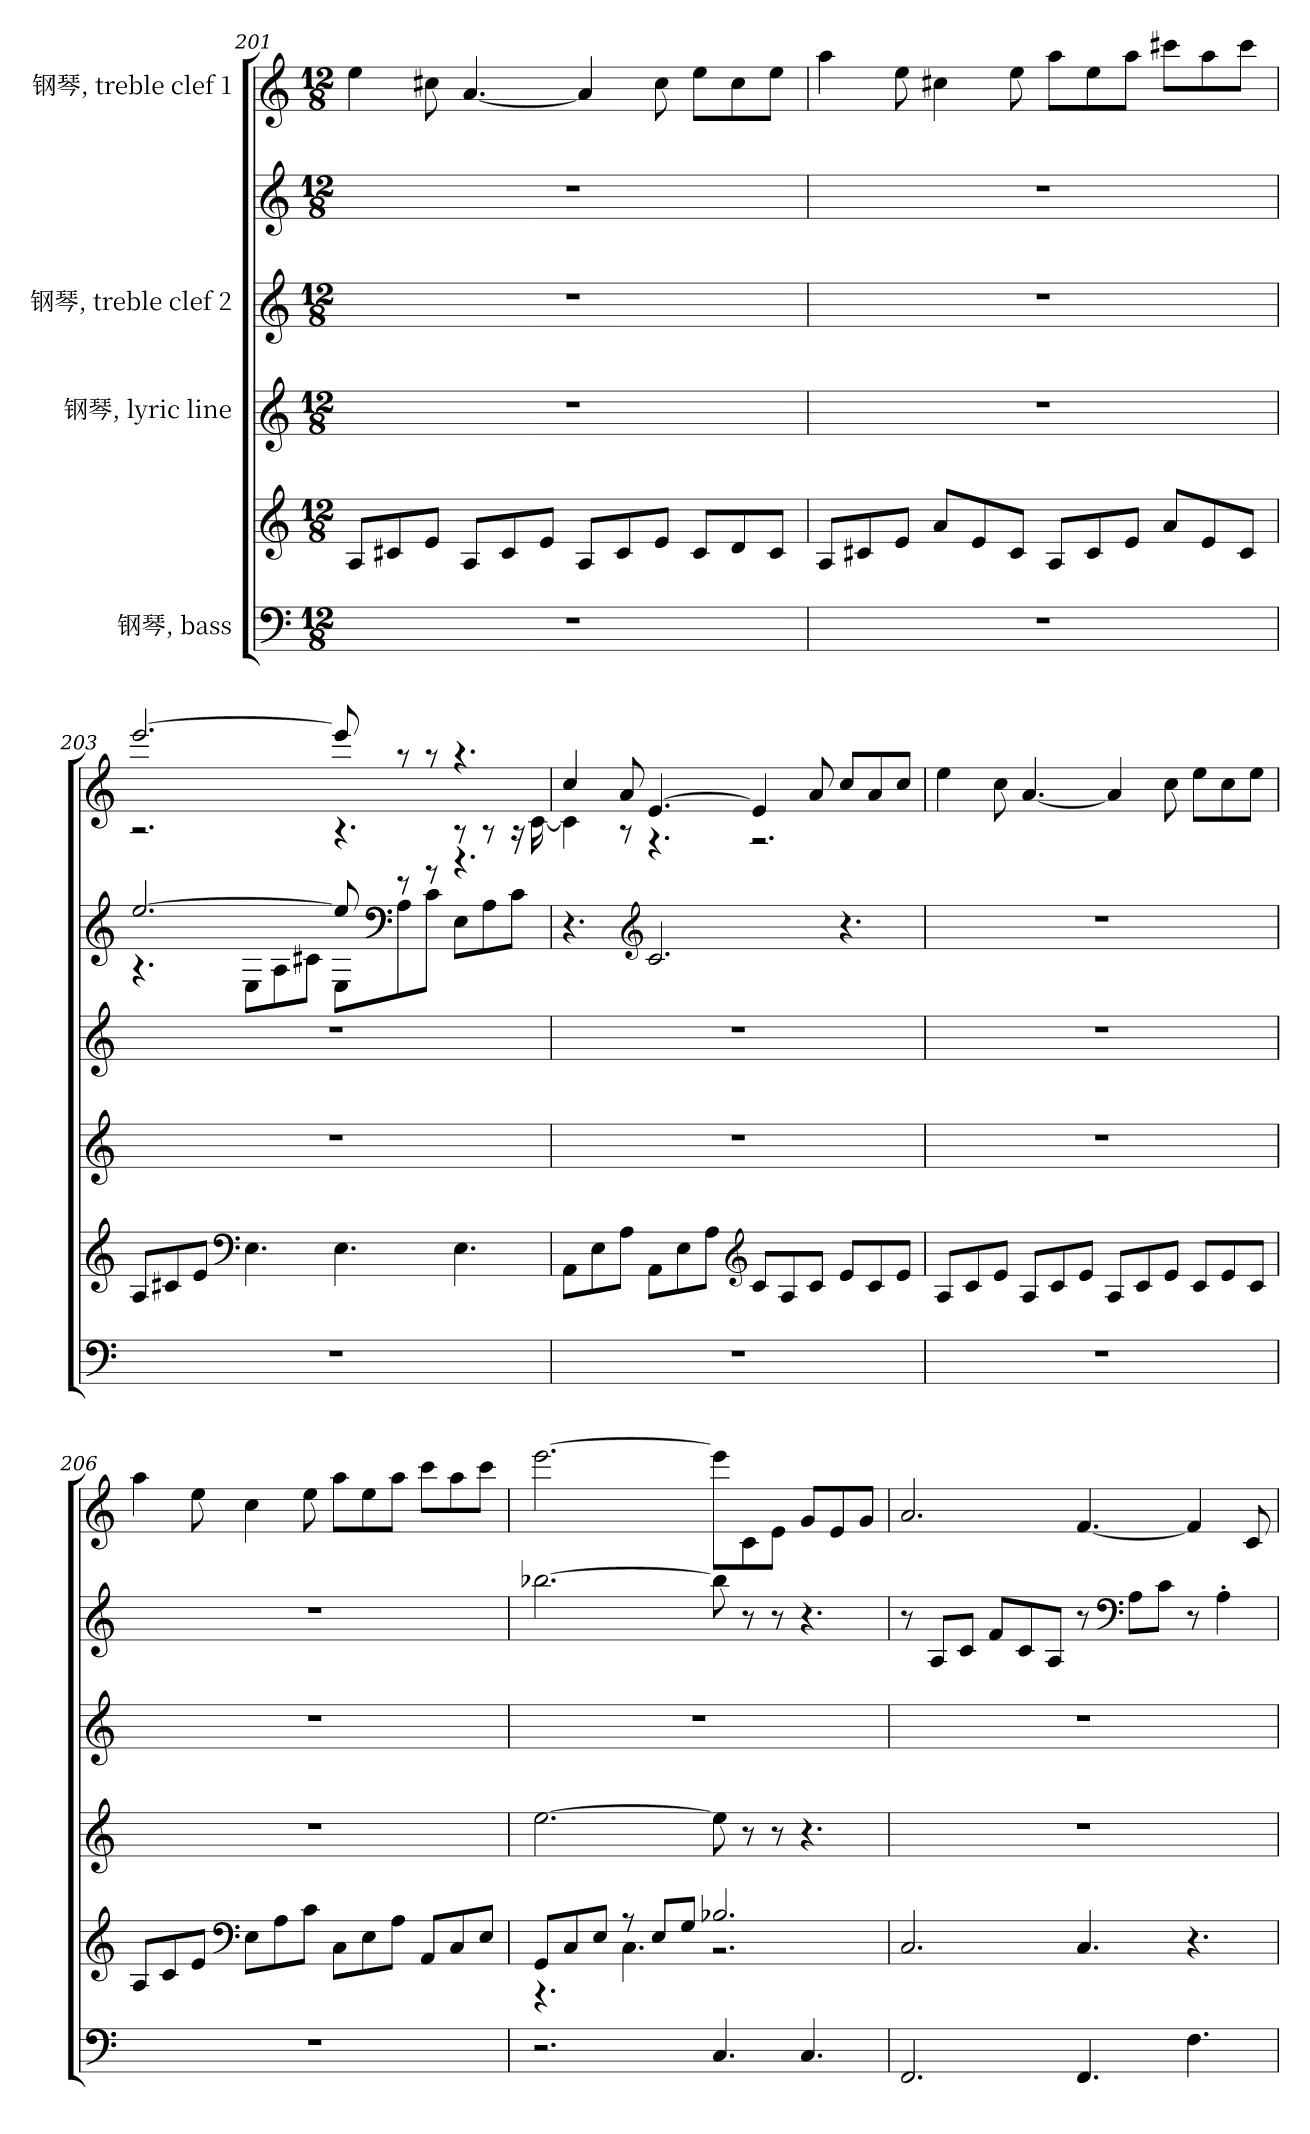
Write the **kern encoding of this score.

**kern	**kern	**kern	**kern	**kern	**kern
*part4	*part4	*part3	*part2	*part2	*part1
*staff6	*staff5	*staff4	*staff3	*staff2	*staff1
*I"钢琴, bass	*	*I"钢琴, lyric line	*I"钢琴, treble clef 2	*	*I"钢琴, treble clef 1
!!LO:LB:g=z
*clefF4	*clefG2	*clefG2	*clefG2	*clefG2	*clefG2
*k[]	*k[]	*k[]	*k[]	*k[]	*k[]
*M12/8	*M12/8	*M12/8	*M12/8	*M12/8	*M12/8
=201	=201	=201	=201	=201	=201
1.r	8A/L	1.r	1.r	1.r	4ee\
.	8c#X/	.	.	.	.
.	8e/J	.	.	.	8cc#X\
.	8A/L	.	.	.	[4.a/
.	8c#/	.	.	.	.
.	8e/J	.	.	.	.
.	8A/L	.	.	.	4a/]
.	8c#/	.	.	.	.
.	8e/J	.	.	.	8cc#\
.	8c#/L	.	.	.	8ee\L
.	8d/	.	.	.	8cc#\
.	8c#/J	.	.	.	8ee\J
=202	=202	=202	=202	=202	=202
1.r	8A/L	1.r	1.r	1.r	4aa\
.	8c#X/	.	.	.	.
.	8e/J	.	.	.	8ee\
.	8a/L	.	.	.	4cc#X\
.	8e/	.	.	.	.
.	8c#/J	.	.	.	8ee\
.	8A/L	.	.	.	8aa\L
.	8c#/	.	.	.	8ee\
.	8e/J	.	.	.	8aa\J
.	8a/L	.	.	.	8ccc#X\L
.	8e/	.	.	.	8aa\
.	8c#/J	.	.	.	8ccc#\J
!!LO:PB:g=z
=203	=203	=203	=203	=203	=203
*	*	*	*	*^	*^
1.r	8A/L	1.r	1.r	[2.ee/	4.r	[2.eee/	2.r
.	8c#X/	.	.	.	.	.	.
.	8e/J	.	.	.	.	.	.
*	*clefF4	*	*	*	*	*	*
.	4.E\	.	.	.	8E\L	.	.
.	.	.	.	.	8A\	.	.
.	.	.	.	.	8c#X\J	.	.
.	4.E\	.	.	8ee/]	8E\L	8eee/]	4.r
*	*	*	*	*clefF4	*	*	*
.	.	.	.	8r	8A\	8r	.
.	.	.	.	8r	8c#\J	8r	.
.	4.E\	.	.	4.r	8E\L	4.r	8r
.	.	.	.	.	8A\	.	8r
.	.	.	.	.	8c#\J	.	16r
.	.	.	.	.	.	.	[16c\
*	*	*	*	*v	*v	*	*
=204	=204	=204	=204	=204	=204	=204
1.r	8AA\L	1.r	1.r	4.r	4cc/	4c\]
.	8E\	.	.	.	.	.
.	8A\J	.	.	.	8a/	8r
*	*	*	*	*clefG2	*	*
.	8AA\L	.	.	2.c/	[4.e/	4.r
.	8E\	.	.	.	.	.
.	8A\J	.	.	.	.	.
*	*clefG2	*	*	*	*	*
.	8c/L	.	.	.	4e/]	2.r
.	8A/	.	.	.	.	.
.	8c/J	.	.	.	8a/	.
.	8e/L	.	.	4.r	8cc/L	.
.	8c/	.	.	.	8a/	.
.	8e/J	.	.	.	8cc/J	.
*	*	*	*	*	*v	*v
!!LO:LB:g=z
=205	=205	=205	=205	=205	=205
1.r	8A/L	1.r	1.r	1.r	4ee\
.	8c/	.	.	.	.
.	8e/J	.	.	.	8cc\
.	8A/L	.	.	.	[4.a/
.	8c/	.	.	.	.
.	8e/J	.	.	.	.
.	8A/L	.	.	.	4a/]
.	8c/	.	.	.	.
.	8e/J	.	.	.	8cc\
.	8c/L	.	.	.	8ee\L
.	8e/	.	.	.	8cc\
.	8c/J	.	.	.	8ee\J
=206	=206	=206	=206	=206	=206
1.r	8A/L	1.r	1.r	1.r	4aa\
.	8c/	.	.	.	.
.	8e/J	.	.	.	8ee\
*	*clefF4	*	*	*	*
.	8E\L	.	.	.	4cc\
.	8A\	.	.	.	.
.	8c\J	.	.	.	8ee\
.	8C\L	.	.	.	8aa\L
.	8E\	.	.	.	8ee\
.	8A\J	.	.	.	8aa\J
.	8AA/L	.	.	.	8ccc\L
.	8C/	.	.	.	8aa\
.	8E/J	.	.	.	8ccc\J
=207	=207	=207	=207	=207	=207
*	*^	*	*	*	*
2.r	8GG/L	4.r	[2.ee\	1.r	[2.bb-X\	[2.eee\
.	8C/	.	.	.	.	.
.	8E/J	.	.	.	.	.
.	8r	4.C\	.	.	.	.
.	8E/L	.	.	.	.	.
.	8G/J	.	.	.	.	.
4.C/	2.B-X/	2.r	8ee\]	.	8bb-\]	8eee\L]
.	.	.	8r	.	8r	8c\
.	.	.	8r	.	8r	8e\J
4.C/	.	.	4.r	.	4.r	8g/L
.	.	.	.	.	.	8e/
.	.	.	.	.	.	8g/J
*	*v	*v	*	*	*	*
!!LO:PB:g=z
=208	=208	=208	=208	=208	=208
2.FF/	2.C/	1.r	1.r	8r	2.a/
.	.	.	.	8A/L	.
.	.	.	.	8c/J	.
.	.	.	.	8f/L	.
.	.	.	.	8c/	.
.	.	.	.	8A/J	.
4.FF/	4.C/	.	.	8r	[4.f/
*	*	*	*	*clefF4	*
.	.	.	.	8A\L	.
.	.	.	.	8c\J	.
4.F\	4.r	.	.	8r	4f/]
.	.	.	.	4A'\	.
.	.	.	.	.	8c/
=	=	=	=	=	=
*-	*-	*-	*-	*-	*-
